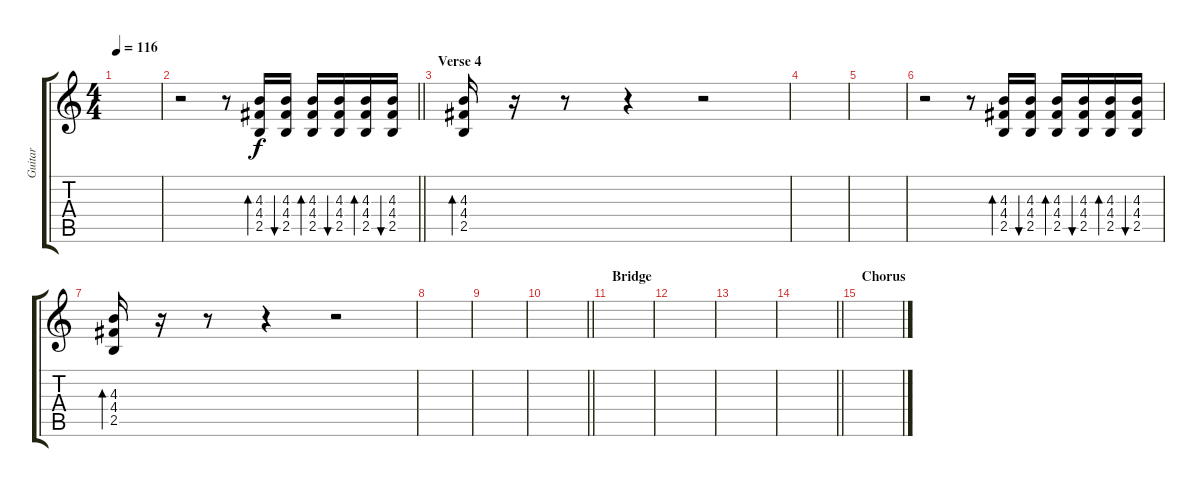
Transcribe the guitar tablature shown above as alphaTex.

\track ("Guitar" "Guitar") {mute instrument overdrivenguitar}
\staff {score tabs}
\tuning (E4 B3 G3 D3 A2 E2) {hide}
\ts (4 4)
\tempo 116
\clef g2
\ks c
|
\barLineRight lightlight
r.2 r.8 (4.3 4.4 2.5).16{bd 60} (4.3 4.4 2.5).16{bu 60} (4.3 4.4 2.5).16{bd 60} (4.3 4.4 2.5).16{bu 60} (4.3 4.4 2.5).16{bd 60} (4.3 4.4 2.5).16{bu 60} |
\section ("" "Verse 4")
(4.3 4.4 2.5).16{bd 60} r.16 r.8 r.4 r.2 |
|
|
r.2 r.8 (4.3 4.4 2.5).16{bd 60} (4.3 4.4 2.5).16{bu 60} (4.3 4.4 2.5).16{bd 60} (4.3 4.4 2.5).16{bu 60} (4.3 4.4 2.5).16{bd 60} (4.3 4.4 2.5).16{bu 60} |
(4.3 4.4 2.5).16{bd 60} r.16 r.8 r.4 r.2 |
|
|
\barLineRight lightlight
|
\section ("" "Bridge")
|
|
|
\barLineRight lightlight
|
\section ("" "Chorus")
